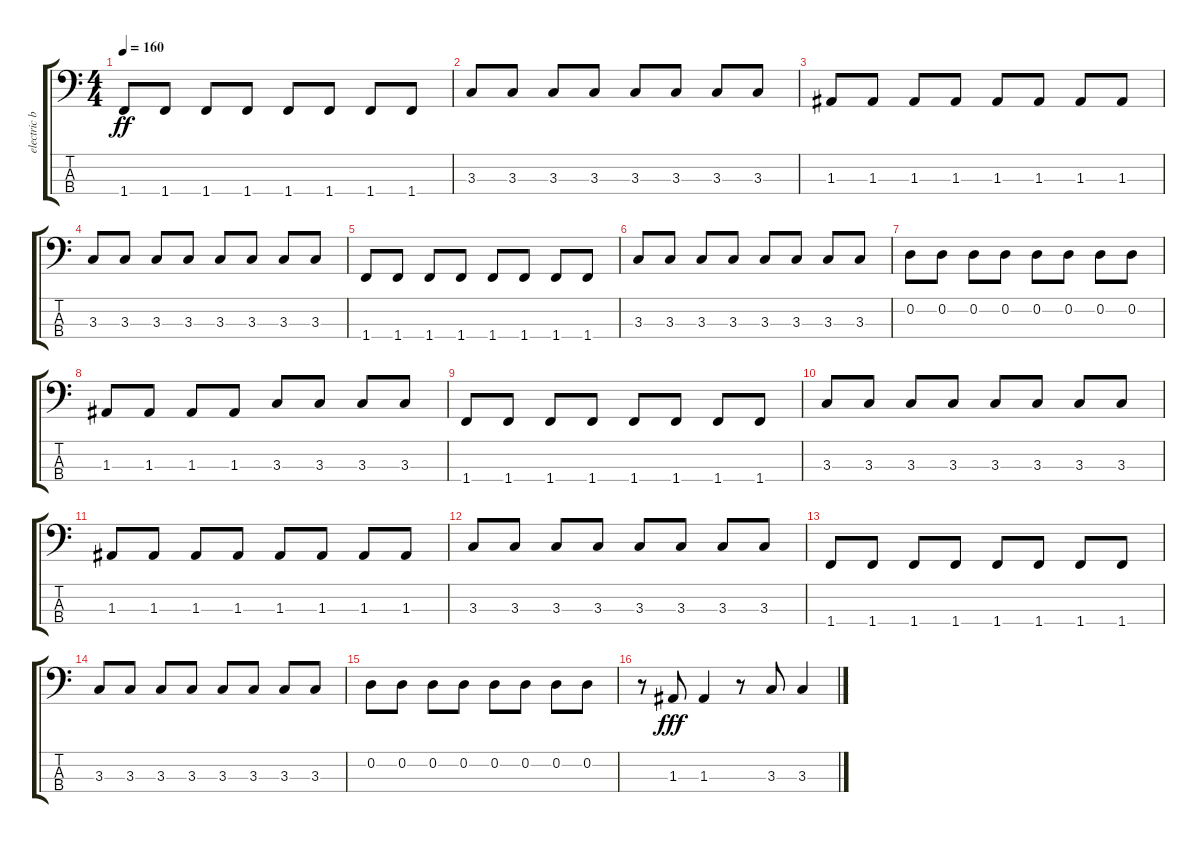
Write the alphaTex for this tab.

\track ("electric bass" "electric b") {instrument electricbasspick}
\staff {score tabs}
\tuning (G2 D2 A1 E1) {hide}
\ts (4 4)
\tempo 160
\clef f4
\ks c
1.4.8{dy ff} 1.4.8 1.4.8 1.4.8 1.4.8 1.4.8 1.4.8 1.4.8 |
3.3.8 3.3.8 3.3.8 3.3.8 3.3.8 3.3.8 3.3.8 3.3.8 |
1.3.8 1.3.8 1.3.8 1.3.8 1.3.8 1.3.8 1.3.8 1.3.8 |
3.3.8 3.3.8 3.3.8 3.3.8 3.3.8 3.3.8 3.3.8 3.3.8 |
1.4.8 1.4.8 1.4.8 1.4.8 1.4.8 1.4.8 1.4.8 1.4.8 |
3.3.8 3.3.8 3.3.8 3.3.8 3.3.8 3.3.8 3.3.8 3.3.8 |
0.2.8 0.2.8 0.2.8 0.2.8 0.2.8 0.2.8 0.2.8 0.2.8 |
1.3.8 1.3.8 1.3.8 1.3.8 3.3.8 3.3.8 3.3.8 3.3.8 |
1.4.8 1.4.8 1.4.8 1.4.8 1.4.8 1.4.8 1.4.8 1.4.8 |
3.3.8 3.3.8 3.3.8 3.3.8 3.3.8 3.3.8 3.3.8 3.3.8 |
1.3.8 1.3.8 1.3.8 1.3.8 1.3.8 1.3.8 1.3.8 1.3.8 |
3.3.8 3.3.8 3.3.8 3.3.8 3.3.8 3.3.8 3.3.8 3.3.8 |
1.4.8 1.4.8 1.4.8 1.4.8 1.4.8 1.4.8 1.4.8 1.4.8 |
3.3.8 3.3.8 3.3.8 3.3.8 3.3.8 3.3.8 3.3.8 3.3.8 |
0.2.8 0.2.8 0.2.8 0.2.8 0.2.8 0.2.8 0.2.8 0.2.8 |
r.8 1.3.8{dy fff} 1.3.4 r.8 3.3.8 3.3.4
